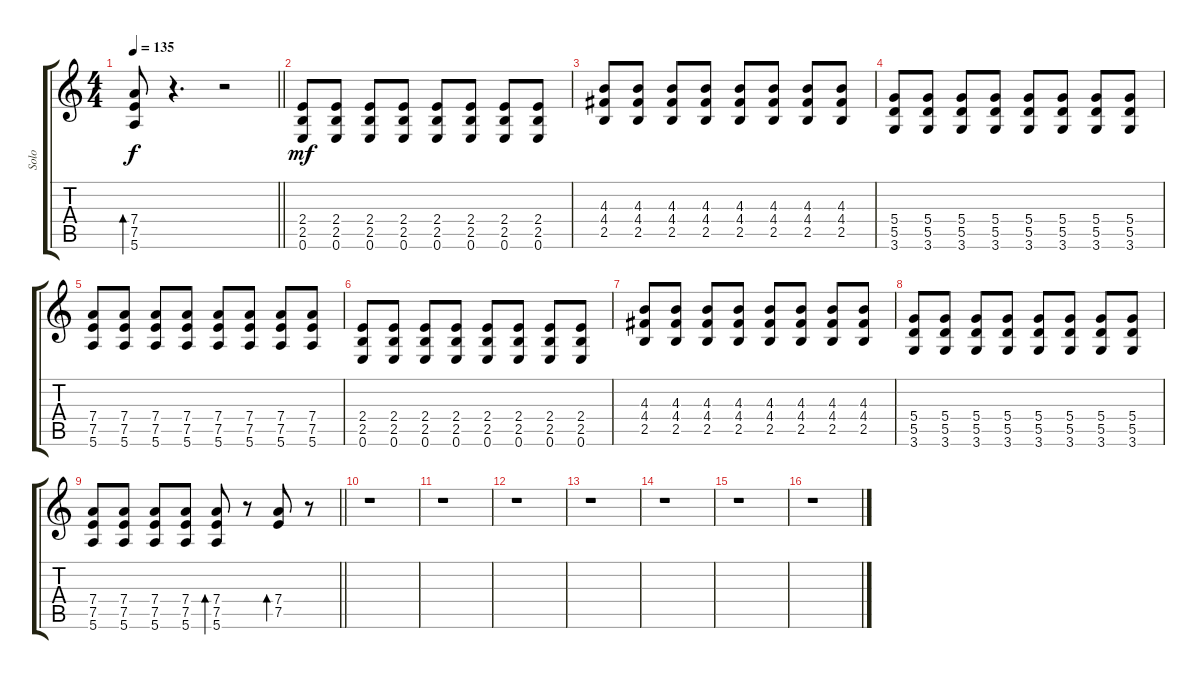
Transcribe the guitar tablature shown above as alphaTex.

\track ("Solo" "Solo") {instrument distortionguitar}
\staff {score tabs}
\tuning (E4 B3 G3 D3 A2 E2) {hide}
\ts (4 4)
\tempo 135
\clef g2
\barLineRight lightlight
\ks c
(7.4 7.5 5.6).8{bd 30 dy f} r.4{d} r.2 |
(2.4 2.5 0.6).8{dy mf} (2.4 2.5 0.6).8 (2.4 2.5 0.6).8 (2.4 2.5 0.6).8 (2.4 2.5 0.6).8 (2.4 2.5 0.6).8 (2.4 2.5 0.6).8 (2.4 2.5 0.6).8 |
(4.3 4.4 2.5).8 (4.3 4.4 2.5).8 (4.3 4.4 2.5).8 (4.3 4.4 2.5).8 (4.3 4.4 2.5).8 (4.3 4.4 2.5).8 (4.3 4.4 2.5).8 (4.3 4.4 2.5).8 |
(5.4 5.5 3.6).8 (5.4 5.5 3.6).8 (5.4 5.5 3.6).8 (5.4 5.5 3.6).8 (5.4 5.5 3.6).8 (5.4 5.5 3.6).8 (5.4 5.5 3.6).8 (5.4 5.5 3.6).8 |
(7.4 7.5 5.6).8 (7.4 7.5 5.6).8 (7.4 7.5 5.6).8 (7.4 7.5 5.6).8 (7.4 7.5 5.6).8 (7.4 7.5 5.6).8 (7.4 7.5 5.6).8 (7.4 7.5 5.6).8 |
(2.4 2.5 0.6).8 (2.4 2.5 0.6).8 (2.4 2.5 0.6).8 (2.4 2.5 0.6).8 (2.4 2.5 0.6).8 (2.4 2.5 0.6).8 (2.4 2.5 0.6).8 (2.4 2.5 0.6).8 |
(4.3 4.4 2.5).8 (4.3 4.4 2.5).8 (4.3 4.4 2.5).8 (4.3 4.4 2.5).8 (4.3 4.4 2.5).8 (4.3 4.4 2.5).8 (4.3 4.4 2.5).8 (4.3 4.4 2.5).8 |
(5.4 5.5 3.6).8 (5.4 5.5 3.6).8 (5.4 5.5 3.6).8 (5.4 5.5 3.6).8 (5.4 5.5 3.6).8 (5.4 5.5 3.6).8 (5.4 5.5 3.6).8 (5.4 5.5 3.6).8 |
\barLineRight lightlight
(7.4 7.5 5.6).8 (7.4 7.5 5.6).8 (7.4 7.5 5.6).8 (7.4 7.5 5.6).8 (7.4 7.5 5.6).8{bd 30} r.8 (7.4 7.5).8{bd 30} r.8 |
r.1 |
r.1 |
r.1 |
r.1 |
r.1 |
r.1 |
r.1
